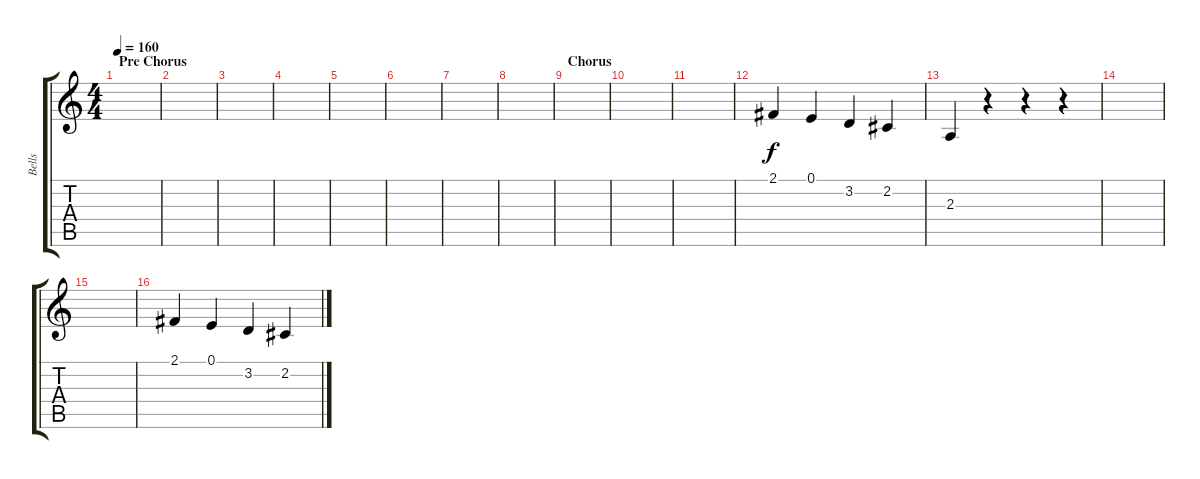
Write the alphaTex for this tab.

\track ("Bells" "Bells") {instrument tubularbells}
\staff {score tabs}
\tuning (E4 B3 G3 D3 A2 E2) {hide}
\ts (4 4)
\section ("" "Pre Chorus ")
\tempo 160
\clef g2
\ks c
|
|
|
|
|
|
|
|
\section ("" "Chorus")
|
|
|
2.1.4 0.1.4 3.2.4 2.2.4 |
2.3.4 r.4 r.4 r.4 |
|
|
2.1.4 0.1.4 3.2.4 2.2.4
